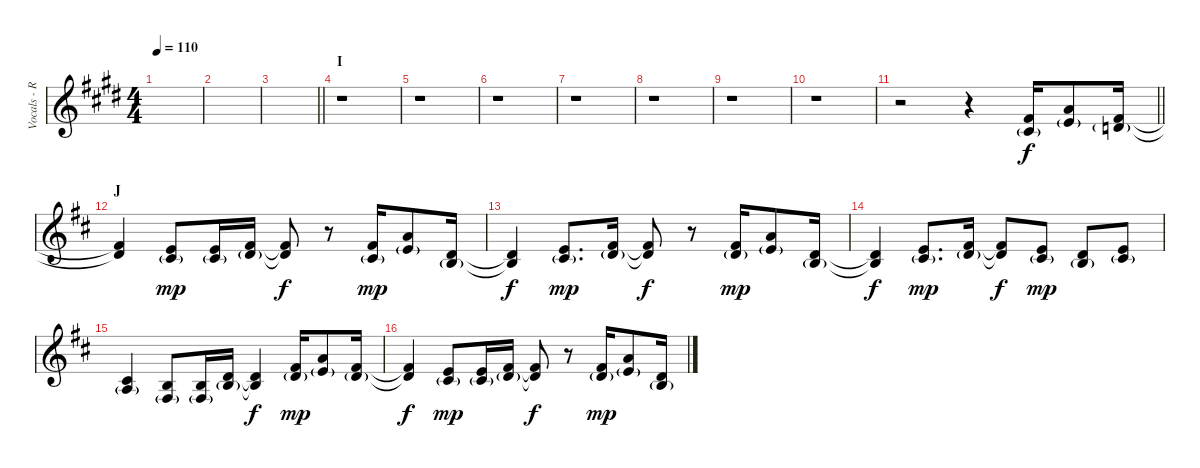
\track ("Vocals - Ruki" "Vocals - R") {instrument lead6voice}
\staff {score}
\tuning (E4 B3 G3 D3 A2 E2) {hide}
\ts (4 4)
\tempo 110
\clef g2
\ks e
|
|
\barLineRight lightlight
|
\section ("" "I")
r.1 |
r.1 |
r.1 |
r.1 |
r.1 |
r.1 |
r.1 |
\barLineRight lightlight
r.2 r.4 (2.1 2.2{g}).16 (5.1 5.2{g}).8 (2.1 3.2{g}).16 |
\section ("" "J")
\ks d
(2.1{t} 3.2{t}).4{dy f} (0.1 2.2{g}).8{dy mp} (0.1 2.2{g}).16 (2.1 3.2{g}).16 (2.1{t} 3.2{t}).8{dy f} r.8 (2.1 2.2{g}).16{dy mp} (5.1 5.2{g}).8 (3.2 4.3{g}).16 |
(3.2{t} 4.3{t}).4{dy f} (0.1 2.2{g}).8{d dy mp} (2.1 3.2{g}).16 (2.1{t} 3.2{t}).8{dy f} r.8 (2.1 3.2{g}).16{dy mp} (5.1 5.2{g}).8 (3.2 4.3{g}).16 |
(3.2{t} 4.3{t}).4{dy f} (0.1 2.2{g}).8{d dy mp} (2.1 3.2{g}).16 (2.1{t} 3.2{t}).8{dy f} (0.1 2.2{g}).8{dy mp} (3.2 4.3{g}).8 (0.1 2.2{g}).8 |
(2.2 2.3{g}).4 (0.2 4.4{g}).8 (0.2 4.4{g}).16 (3.2 4.3{g}).16 (3.2{t} 4.3{t}).4{dy f} (2.1 3.2{g}).16{dy mp} (5.1 5.2{g}).8 (2.1 3.2{g}).16 |
(2.1{t} 3.2{t}).4{dy f} (0.1 2.2{g}).8{dy mp} (0.1 2.2{g}).16 (2.1 3.2{g}).16 (2.1{t} 3.2{t}).8{dy f} r.8 (2.1 3.2{g}).16{dy mp} (5.1 5.2{g}).8 (3.2 4.3{g}).16
